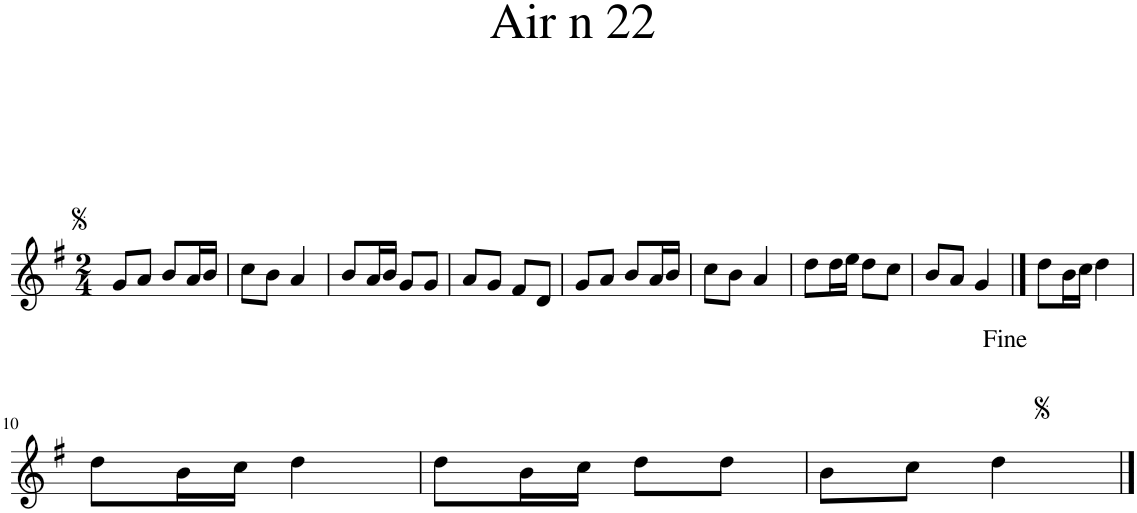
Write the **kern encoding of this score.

**kern
*part1
*staff1
*I"Piano
*I'Pno.
*clefG2
*k[f#]
*M2/4
=1
8g/L
8a/J
8b/L
16a/L
16b/JJ
=2
8cc\L
8b\J
4a/
=3
8b/L
16a/L
16b/JJ
8g/L
8g/J
=4
8a/L
8g/J
8f#/L
8d/J
=5
8g/L
8a/J
8b/L
16a/L
16b/JJ
=6
8cc\L
8b\J
4a/
=7
8dd\L
16dd\L
16ee\JJ
8dd\L
8cc\J
=8
8b/L
8a/J
4g/
==9
8dd\L
16b\L
16cc\JJ
4dd\
!!LO:LB:g=z
=10
8dd\L
16b\L
16cc\JJ
4dd\
=11
8dd\L
16b\L
16cc\JJ
8dd\L
8dd\J
=12
8b\L
8cc\J
4dd\
==
*-
